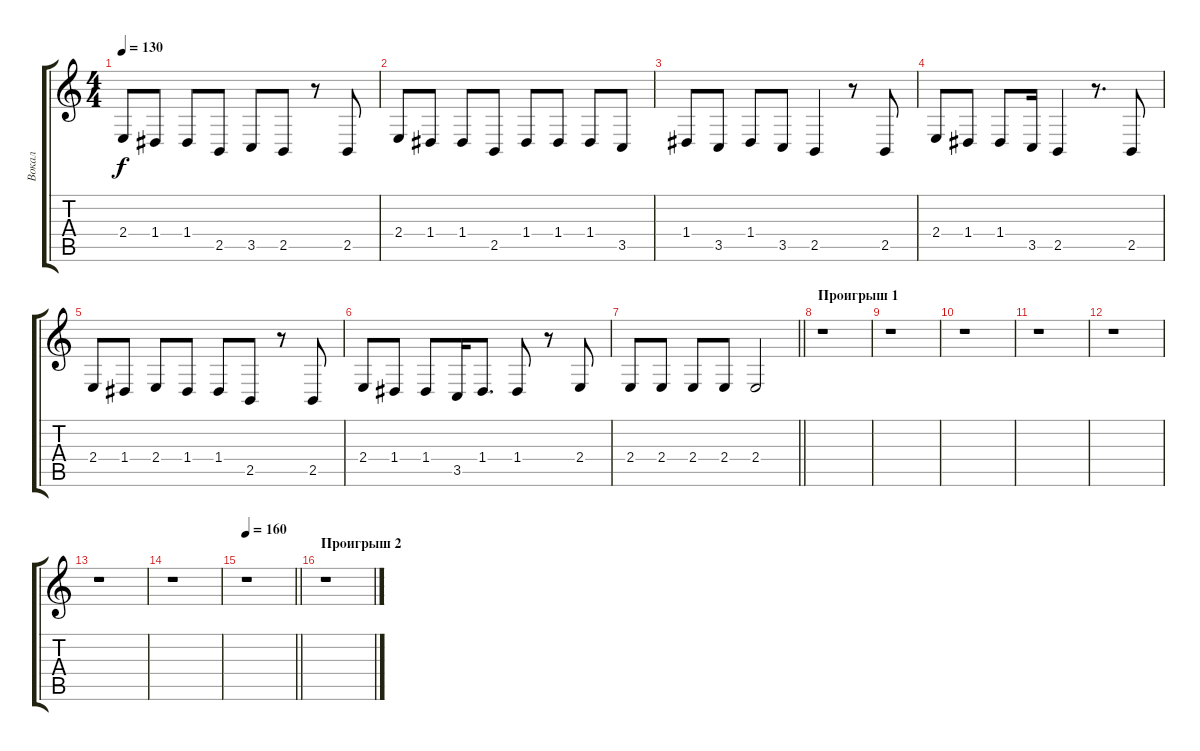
\track ("Вокал" "Вокал") {instrument altosax}
\staff {score tabs}
\tuning (E4 B3 G3 D3 A2 E2) {hide}
\ts (4 4)
\tempo 130
\clef g2
\ks c
2.4.8{dy f} 1.4.8 1.4.8 2.5.8 3.5.8 2.5.8 r.8 2.5.8 |
2.4.8 1.4.8 1.4.8 2.5.8 1.4.8 1.4.8 1.4.8 3.5.8 |
1.4.8 3.5.8 1.4.8 3.5.8 2.5.4 r.8 2.5.8 |
2.4.8 1.4.8 1.4.8 3.5.16 2.5.4 r.8{d} 2.5.8 |
2.4.8 1.4.8 2.4.8 1.4.8 1.4.8 2.5.8 r.8 2.5.8 |
2.4.8 1.4.8 1.4.8 3.5.16 1.4.8{d} 1.4.8 r.8 2.4.8 |
\barLineRight lightlight
2.4.8 2.4.8 2.4.8 2.4.8 2.4.2 |
\section ("" "Проигрыш 1")
r.1 |
r.1 |
r.1 |
r.1 |
r.1 |
r.1 |
r.1 |
\tempo 160
\barLineRight lightlight
r.1 |
\section ("" "Проигрыш 2")
r.1
